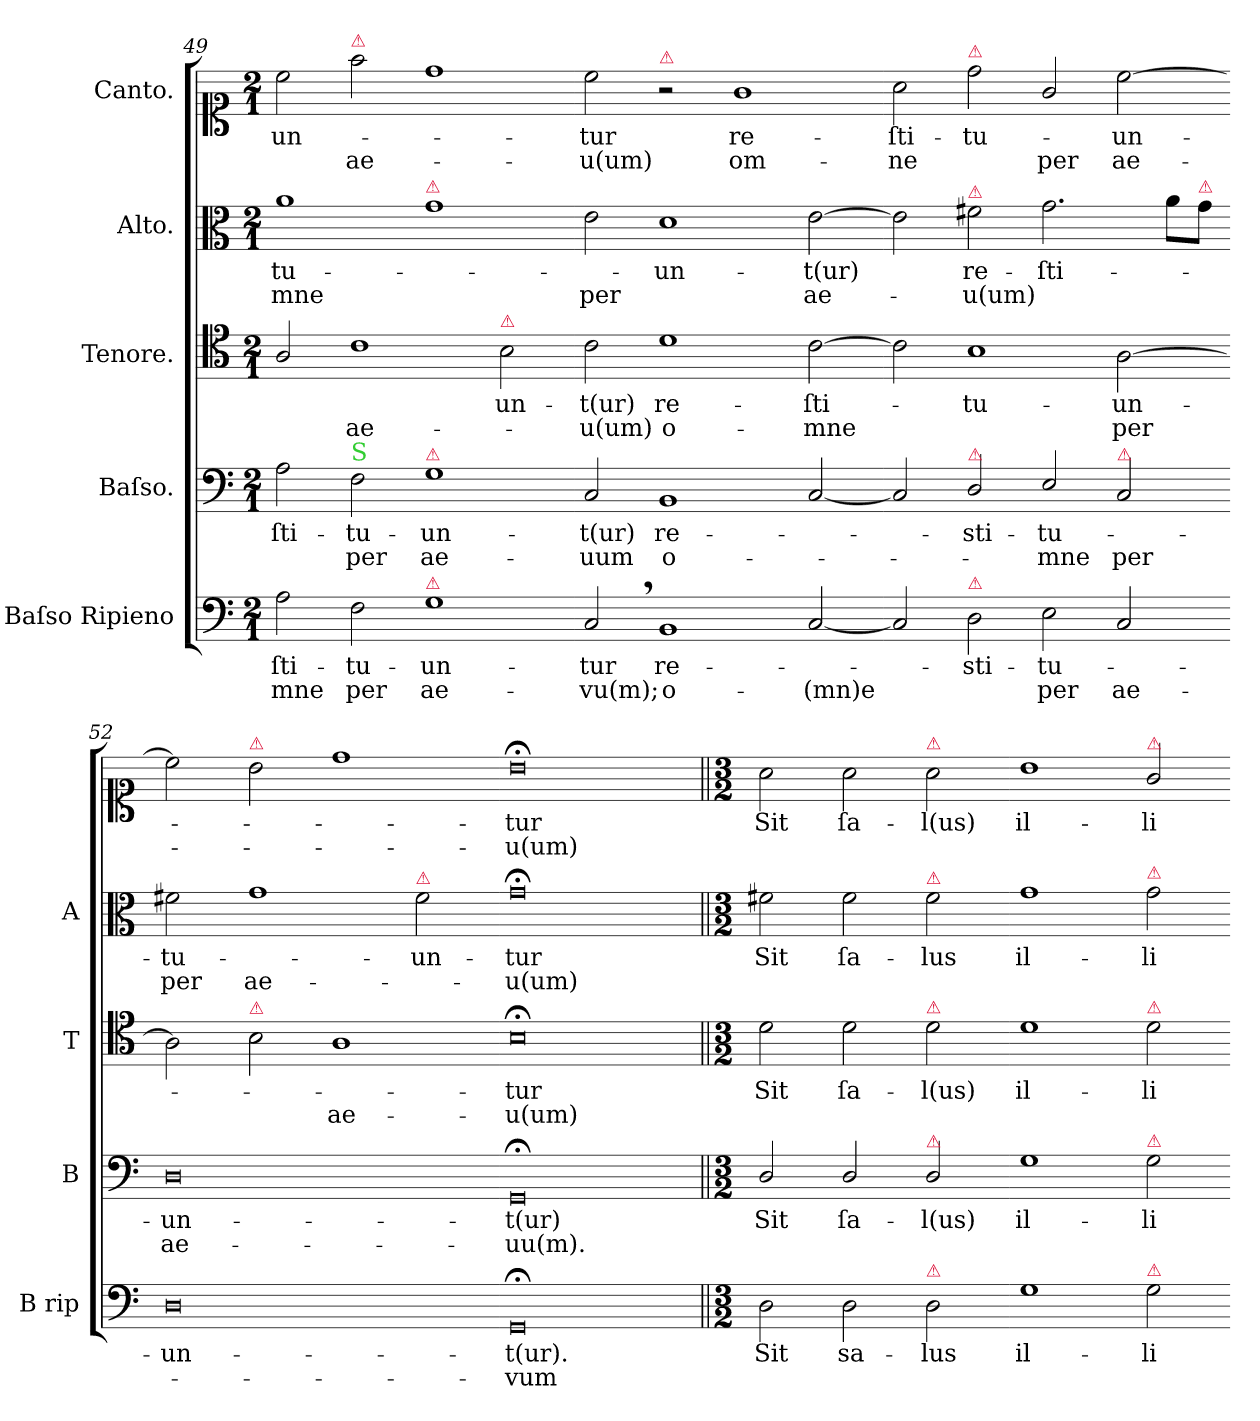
**kern	**text	**text	**kern	**text	**text	**kern	**text	**text	**kern	**text	**text	**kern	**text	**text
*part5	*part5	*part5	*part4	*part4	*part4	*part3	*part3	*part3	*part2	*part2	*part2	*part1	*part1	*part1
*staff5	*staff5	*staff5	*staff4	*staff4	*staff4	*staff3	*staff3	*staff3	*staff2	*staff2	*staff2	*staff1	*staff1	*staff1
*I"Baſso Ripieno	*	*	*I"Baſso.	*	*	*I"Tenore.	*	*	*I"Alto.	*	*	*I"Canto.	*	*
*I'B rip	*	*	*I'B	*	*	*I'T	*	*	*I'A	*	*	*	*	*
*clefF4	*	*	*clefF4	*	*	*clefC4	*	*	*clefC3	*	*	*clefC1	*	*
*k[]	*	*	*k[]	*	*	*k[]	*	*	*k[]	*	*	*k[]	*	*
*M2/1	*	*	*M2/1	*	*	*M2/1	*	*	*M2/1	*	*	*M2/1	*	*
=49	=49	=49	=49	=49	=49	=49	=49	=49	=49	=49	=49	=49	=49	=49
2A\	-ſti-	-mne	2A\	-ſti-	.	2A/	.	.	1a	-tu-	-mne	2cc\	-un-	.
!	!	!	!	!	!	!	!	!	!	!	!	!LO:TX:a:color=crimson:t=⚠	!	!
!	!	!	!LO:TX:a:color=limegreen:t=S	!	!	!	!	!	!	!	!	!	!	!
2F\	-tu-	per	2F\	-tu-	per	1c	.	ae-	.	.	.	2ff\	.	ae-
!	!	!	!	!	!	!	!	!	!LO:TX:a:color=crimson:t=⚠	!	!	!	!	!
!	!	!	!LO:TX:a:color=crimson:t=⚠	!	!	!	!	!	!	!	!	!	!	!
!LO:TX:a:color=crimson:t=⚠	!	!	!	!	!	!	!	!	!	!	!	!	!	!
1G	-un-	ae-	1G	-un-	ae-	.	.	.	1g	.	.	1dd	.	.
!	!	!	!	!	!	!LO:TX:a:color=crimson:t=⚠	!	!	!	!	!	!	!	!
.	.	.	.	.	.	2B\	-un-	.	.	.	.	.	.	.
=50-	=50-	=50-	=50-	=50-	=50-	=50-	=50-	=50-	=50-	=50-	=50-	=50-	=50-	=50-
2C,</	-tur	-vu(m);	2C/	-t(ur)	-uum	2c\	-t(ur)	-u(um)	2e\	.	per	2cc\	-tur	-u(um)
!	!	!	!	!	!	!	!	!	!	!	!	!LO:TX:a:color=crimson:t=⚠	!	!
1BB	re-	o-	1BB	re-	o-	1d	re-	o-	1d	-un-	.	2r	.	.
!	!	!	!	!	!	!	!	!	!	!	!	!	!LO:LY:i	!LO:LY:i
.	.	.	.	.	.	.	.	.	.	.	.	1g	re-	om-
[2C/	.	-(mn)e	[2C/	.	.	[2c\	-ſti-	-mne	[2e\	-t(ur)	ae-	.	.	.
=51-	=51-	=51-	=51-	=51-	=51-	=51-	=51-	=51-	=51-	=51-	=51-	=51-	=51-	=51-
!	!	!	!	!	!	!	!	!	!	!	!	!	!LO:LY:i	!LO:LY:i
2C/]	.	.	2C/]	.	.	2c\]	.	.	2e\]	.	.	2a\	-ſti-	-ne
!	!	!	!	!	!	!	!	!	!	!	!	!LO:TX:a:color=crimson:t=⚠	!	!
!	!	!	!	!	!	!	!	!	!LO:TX:a:color=crimson:t=⚠	!	!	!	!	!
!	!	!	!LO:TX:a:color=crimson:t=⚠	!	!	!	!	!	!	!	!	!	!	!
!LO:TX:a:color=crimson:t=⚠	!	!	!	!	!	!	!	!	!	!	!	!	!	!
!	!	!	!	!	!	!	!	!	!	!	!	!	!LO:LY:i	!
2D\	-sti-	.	2D/	-sti-	.	1B	-tu-	.	2f#X\	re-	-u(um)	2dd\	-tu-	.
!	!	!	!	!	!	!	!	!	!	!	!	!	!	!LO:LY:i
2E\	-tu-	per	2E/	-tu-	-mne	.	.	.	2.g\	-ſti-	.	2g/	.	per
!	!	!	!LO:TX:a:color=crimson:t=⚠	!	!	!	!	!	!	!	!	!	!	!
!	!	!	!	!	!	!	!	!	!	!	!	!	!LO:LY:i	!LO:LY:i
2C/	.	ae-	2C/	.	per	[2A\	-un-	per	.	.	.	[2cc\	-un-	ae-
.	.	.	.	.	.	.	.	.	8a\L	.	.	.	.	.
!	!	!	!	!	!	!	!	!	!LO:TX:a:color=crimson:t=⚠	!	!	!	!	!
.	.	.	.	.	.	.	.	.	8g\J	.	.	.	.	.
=52-	=52-	=52-	=52-	=52-	=52-	=52-	=52-	=52-	=52-	=52-	=52-	=52-	=52-	=52-
!	!	!	!	!	!	!	!	!	!	!	!LO:LY:i	!	!	!
0D	-un-	.	0D	-un-	ae-	2A\]	.	.	2f#X\	-tu-	per	2cc\]	.	.
!	!	!	!	!	!	!	!	!	!	!	!	!LO:TX:a:color=crimson:t=⚠	!	!
!	!	!	!	!	!	!LO:TX:a:color=crimson:t=⚠	!	!	!	!	!	!	!	!
!	!	!	!	!	!	!	!	!	!	!	!LO:LY:i	!	!	!
.	.	.	.	.	.	2B\	.	.	1g	.	ae-	2b\	.	.
.	.	.	.	.	.	1A	.	ae-	.	.	.	1dd	.	.
!	!	!	!	!	!	!	!	!	!LO:TX:a:color=crimson:t=⚠	!	!	!	!	!
.	.	.	.	.	.	.	.	.	2f#\	-un-	.	.	.	.
=53-	=53-	=53-	=53-	=53-	=53-	=53-	=53-	=53-	=53-	=53-	=53-	=53-	=53-	=53-
!	!	!	!	!	!	!	!	!	!	!	!LO:LY:i	!	!LO:LY:i	!LO:LY:i
0GG;<;	-t(ur).	-vum	0GG;<;	-t(ur)	-uu(m).	0B;<;	-tur	-u(um)	0g;<;	-tur	-u(um)	0b;<;	-tur	-u(um)
=54||	=54||	=54||	=54||	=54||	=54||	=54||	=54||	=54||	=54||	=54||	=54||	=54||	=54||	=54||
*M3/2	*	*	*M3/2	*	*	*M3/2	*	*	*M3/2	*	*	*M3/2	*	*
2D\	Sit	.	2D/	Sit	.	2d\	Sit	.	2f#X\	Sit	.	2a\	Sit	.
2D\	sa-	.	2D/	ſa-	.	2d\	ſa-	.	2f#\	ſa-	.	2a\	ſa-	.
!	!	!	!	!	!	!	!	!	!	!	!	!LO:TX:a:color=crimson:t=⚠	!	!
!	!	!	!	!	!	!	!	!	!LO:TX:a:color=crimson:t=⚠	!	!	!	!	!
!	!	!	!	!	!	!LO:TX:a:color=crimson:t=⚠	!	!	!	!	!	!	!	!
!	!	!	!LO:TX:a:color=crimson:t=⚠	!	!	!	!	!	!	!	!	!	!	!
!LO:TX:a:color=crimson:t=⚠	!	!	!	!	!	!	!	!	!	!	!	!	!	!
2D\	-lus	.	2D/	-l(us)	.	2d\	-l(us)	.	2f#\	-lus	.	2a\	-l(us)	.
=55-	=55-	=55-	=55-	=55-	=55-	=55-	=55-	=55-	=55-	=55-	=55-	=55-	=55-	=55-
1G	il-	.	1G	il-	.	1d	il-	.	1g	il-	.	1b	il-	.
!	!	!	!	!	!	!	!	!	!	!	!	!LO:TX:a:color=crimson:t=⚠	!	!
!	!	!	!	!	!	!	!	!	!LO:TX:a:color=crimson:t=⚠	!	!	!	!	!
!	!	!	!	!	!	!LO:TX:a:color=crimson:t=⚠	!	!	!	!	!	!	!	!
!	!	!	!LO:TX:a:color=crimson:t=⚠	!	!	!	!	!	!	!	!	!	!	!
!LO:TX:a:color=crimson:t=⚠	!	!	!	!	!	!	!	!	!	!	!	!	!	!
2G\	-li	.	2G\	-li	.	2d\	-li	.	2g\	-li	.	2g/	-li	.
=-	=-	=-	=-	=-	=-	=-	=-	=-	=-	=-	=-	=-	=-	=-
*-	*-	*-	*-	*-	*-	*-	*-	*-	*-	*-	*-	*-	*-	*-
